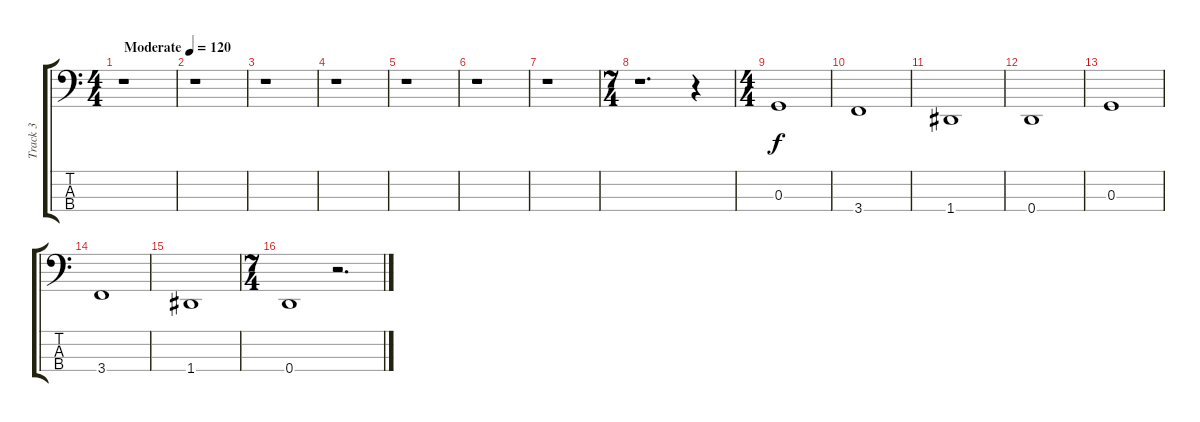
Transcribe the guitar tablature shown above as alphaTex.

\track ("Track 3" "Track 3") {instrument slapbass1}
\staff {score tabs}
\tuning (F2 C2 G1 D1) {hide}
\ts (4 4)
\tempo (120 "Moderate")
\clef f4
\ks c
r.1{dy f instrument slapbass1} |
r.1 |
r.1 |
r.1 |
r.1 |
r.1 |
r.1 |
\ts (7 4)
r.1{d} r.4 |
\ts (4 4)
0.3.1 |
3.4.1 |
1.4.1 |
0.4.1 |
0.3.1 |
3.4.1 |
1.4.1 |
\ts (7 4)
0.4.1 r.2{d}
